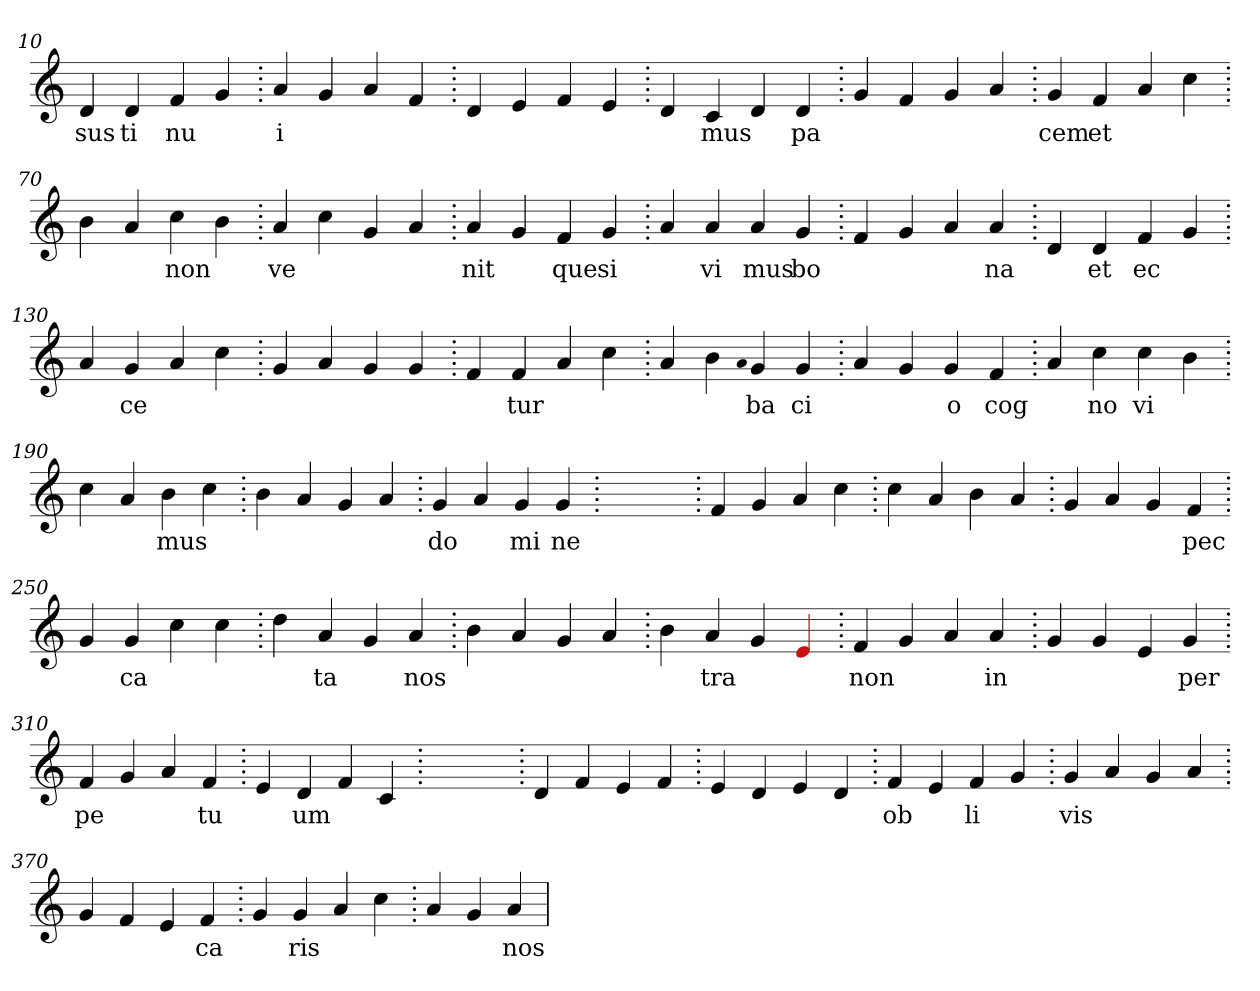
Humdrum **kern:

**kern	**text
*part1	*part1
*staff1	*staff1
*clefG2	*
=10.	=10.
4d	sus
4d	ti
4f	nu
4g	.
=20.	=20.
4a	i
4g	.
4a	.
4f	.
=30.	=30.
4d	.
4e	.
4f	.
4e	.
=40.	=40.
4d	.
4c	mus
4d	.
4d	pa
=50.	=50.
4g	.
4f	.
4g	.
4a	.
=60.	=60.
4g	cem
4f	et
4a	.
4cc	.
=70.	=70.
4b	.
4a	.
4cc	non
4b	.
=80.	=80.
4a	ve
4cc	.
4g	.
4a	.
=90.	=90.
4a	nit
4g	.
4f	que
4g	si
=100.	=100.
4a	.
4a	vi
4a	mus
4g	bo
=110.	=110.
4f	.
4g	.
4a	.
4a	na
=120.	=120.
4d	.
4d	et
4f	ec
4g	.
=130.	=130.
4a	.
4g	ce
4a	.
4cc	.
=140.	=140.
4g	.
4a	.
4g	.
4g	.
=150.	=150.
4f	.
4f	tur
4a	.
4cc	.
=160.	=160.
4a	.
4b	.
qqa	.
4g	ba
4g	ci
=170.	=170.
4a	.
4g	.
4g	o
4f	cog
=180.	=180.
4a	.
4cc	no
4cc	vi
4b	.
=190.	=190.
4cc	.
4a	.
4b	mus
4cc	.
=200.	=200.
4b	.
4a	.
4g	.
4a	.
=210.	=210.
4g	do
4a	.
4g	mi
4g	ne
=220.	=220.
1ryy	.
=220.	=220.
4f	.
4g	.
4a	.
4cc	.
=230.	=230.
4cc	.
4a	.
4b	.
4a	.
=240.	=240.
4g	.
4a	.
4g	.
4f	pec
=250.	=250.
4g	.
4g	ca
4cc	.
4cc	.
=260.	=260.
4dd	.
4a	ta
4g	.
4a	nos
=270.	=270.
4b	.
4a	.
4g	.
4a	.
=280.	=280.
4b	.
4a	tra
4g	.
4Re	.
=290.	=290.
4f	non
4g	.
4a	.
4a	in
=300.	=300.
4g	.
4g	.
4e	.
4g	per
=310.	=310.
4f	pe
4g	.
4a	.
4f	tu
=320.	=320.
4e	.
4d	um
4f	.
4c	.
=330.	=330.
1ryy	.
=330.	=330.
4d	.
4f	.
4e	.
4f	.
=340.	=340.
4e	.
4d	.
4e	.
4d	.
=350.	=350.
4f	ob
4e	.
4f	li
4g	.
=360.	=360.
4g	vis
4a	.
4g	.
4a	.
=370.	=370.
4g	.
4f	.
4e	.
4f	ca
=380.	=380.
4g	.
4g	ris
4a	.
4cc	.
=390.	=390.
4a	.
4g	.
4a	nos
=	=
*-	*-
